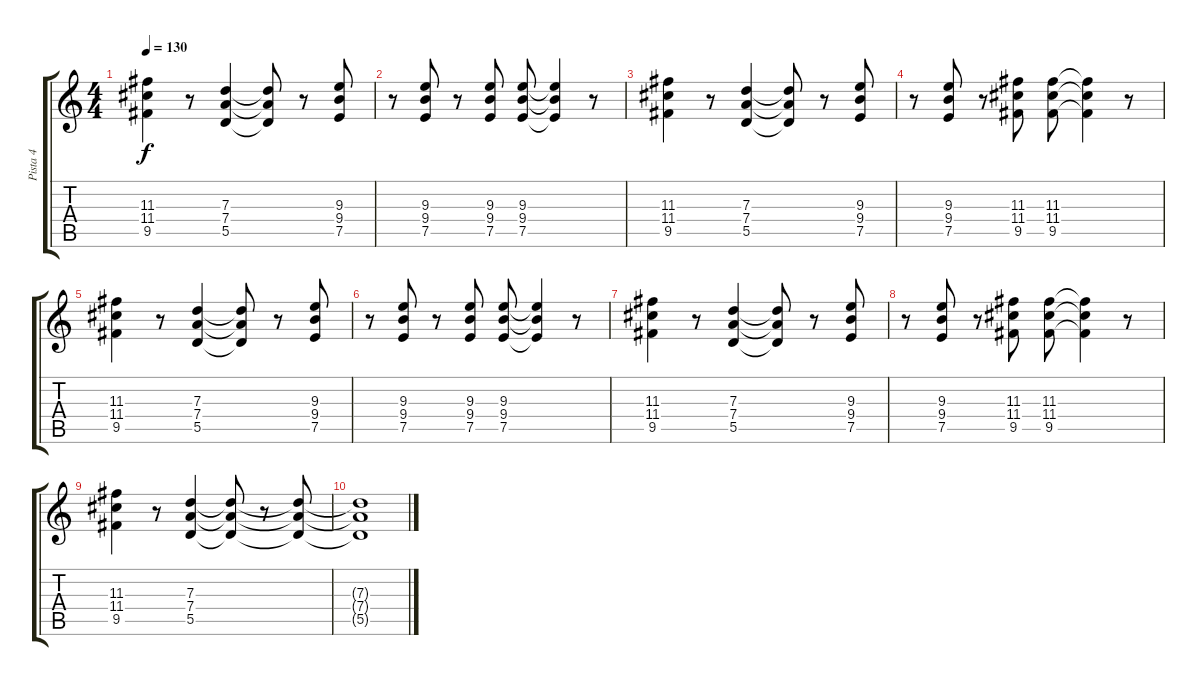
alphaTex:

\track ("Pista 4" "Pista 4") {instrument overdrivenguitar}
\staff {score tabs}
\tuning (E4 B3 G3 D3 A2 E2) {hide}
\ts (4 4)
\tempo 130
\clef g2
\ks c
(11.3 11.4 9.5).4{dy f} r.8 (7.3 7.4 5.5).4 (7.3{t} 7.4{t} 5.5{t}).8 r.8 (9.3 9.4 7.5).8 |
r.8 (9.3 9.4 7.5).8 r.8 (9.3 9.4 7.5).8 (9.3 9.4 7.5).8 (9.3{t} 9.4{t} 7.5{t}).4 r.8 |
(11.3 11.4 9.5).4 r.8 (7.3 7.4 5.5).4 (7.3{t} 7.4{t} 5.5{t}).8 r.8 (9.3 9.4 7.5).8 |
r.8 (9.3 9.4 7.5).8 r.8 (11.3 11.4 9.5).8 (11.3 11.4 9.5).8 (11.3{t} 11.4{t} 9.5{t}).4 r.8 |
(11.3 11.4 9.5).4 r.8 (7.3 7.4 5.5).4 (7.3{t} 7.4{t} 5.5{t}).8 r.8 (9.3 9.4 7.5).8 |
r.8 (9.3 9.4 7.5).8 r.8 (9.3 9.4 7.5).8 (9.3 9.4 7.5).8 (9.3{t} 9.4{t} 7.5{t}).4 r.8 |
(11.3 11.4 9.5).4 r.8 (7.3 7.4 5.5).4 (7.3{t} 7.4{t} 5.5{t}).8 r.8 (9.3 9.4 7.5).8 |
r.8 (9.3 9.4 7.5).8 r.8 (11.3 11.4 9.5).8 (11.3 11.4 9.5).8 (11.3{t} 11.4{t} 9.5{t}).4 r.8 |
(11.3 11.4 9.5).4 r.8 (7.3 7.4 5.5).4 (7.3{t} 7.4{t} 5.5{t}).8 r.8 (7.3{t} 7.4{t} 5.5{t}).8 |
(7.3{t} 7.4{t} 5.5{t}).1
